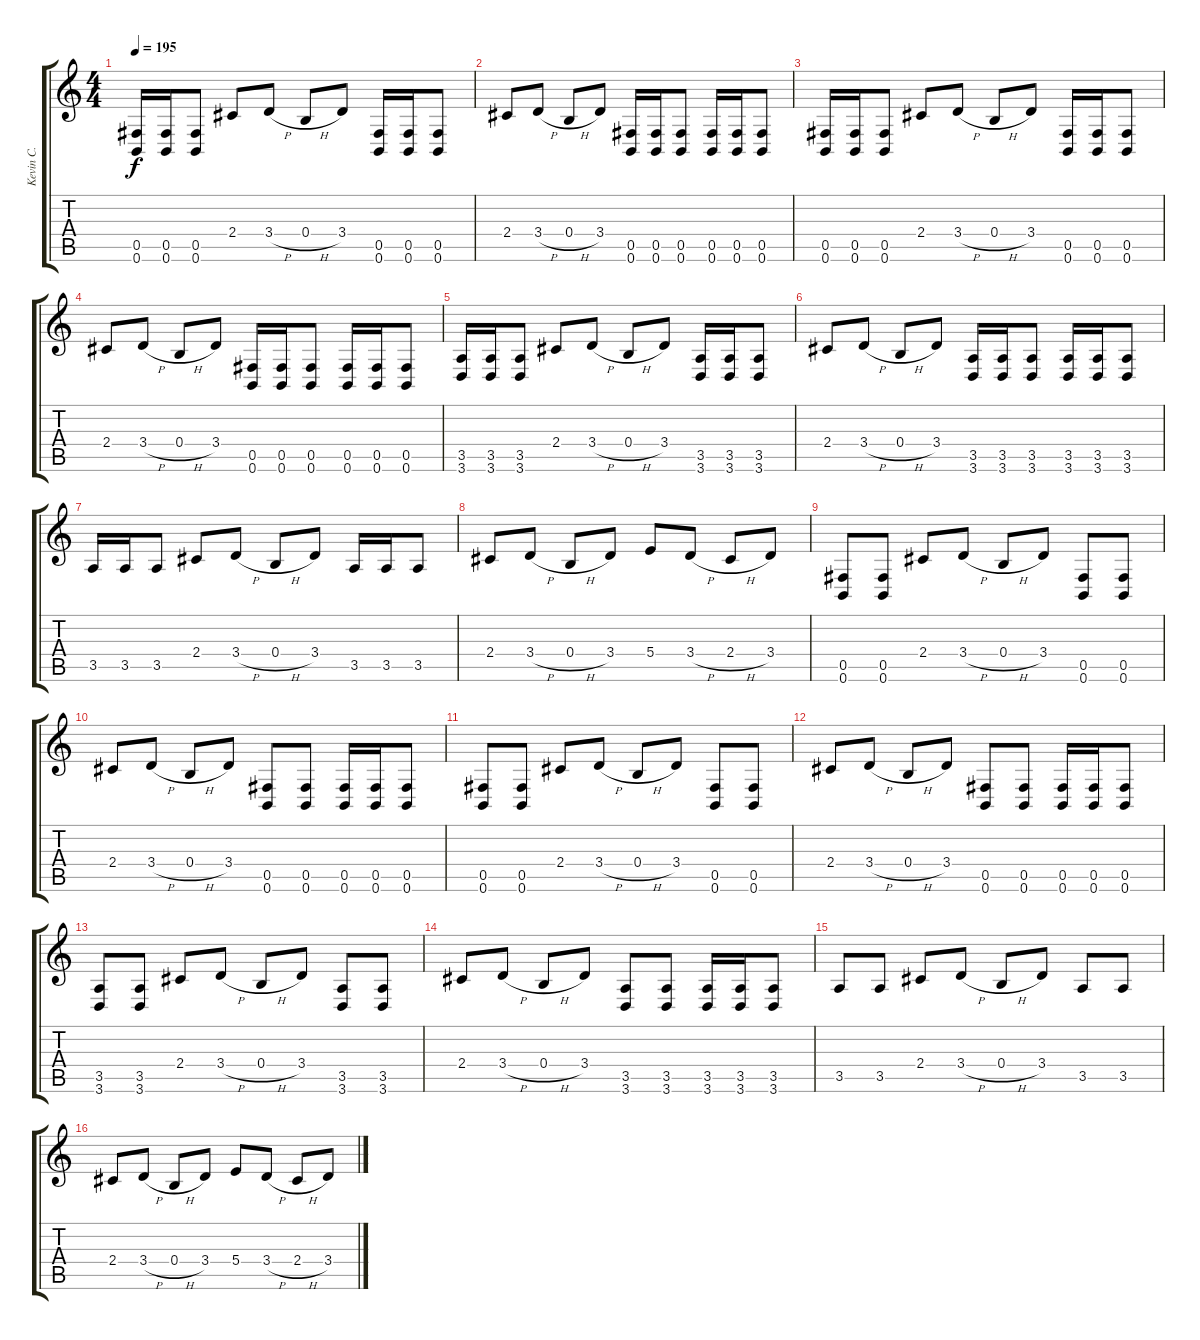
\track ("Kevin C." "Kevin C.") {instrument distortionguitar}
\staff {score tabs}
\tuning (Db4 Ab3 E3 B2 Gb2 B1) {hide}
\ts (4 4)
\tempo 195
\clef g2
\ks c
(0.5 0.6).16{dy f} (0.5 0.6).16 (0.5 0.6).8 2.4.8 3.4{h}.8 0.4{h}.8 3.4.8 (0.5 0.6).16 (0.5 0.6).16 (0.5 0.6).8 |
2.4.8 3.4{h}.8 0.4{h}.8 3.4.8 (0.5 0.6).16 (0.5 0.6).16 (0.5 0.6).8 (0.5 0.6).16 (0.5 0.6).16 (0.5 0.6).8 |
(0.5 0.6).16 (0.5 0.6).16 (0.5 0.6).8 2.4.8 3.4{h}.8 0.4{h}.8 3.4.8 (0.5 0.6).16 (0.5 0.6).16 (0.5 0.6).8 |
2.4.8 3.4{h}.8 0.4{h}.8 3.4.8 (0.5 0.6).16 (0.5 0.6).16 (0.5 0.6).8 (0.5 0.6).16 (0.5 0.6).16 (0.5 0.6).8 |
(3.5 3.6).16 (3.5 3.6).16 (3.5 3.6).8 2.4.8 3.4{h}.8 0.4{h}.8 3.4.8 (3.5 3.6).16 (3.5 3.6).16 (3.5 3.6).8 |
2.4.8 3.4{h}.8 0.4{h}.8 3.4.8 (3.5 3.6).16 (3.5 3.6).16 (3.5 3.6).8 (3.5 3.6).16 (3.5 3.6).16 (3.5 3.6).8 |
3.5.16 3.5.16 3.5.8 2.4.8 3.4{h}.8 0.4{h}.8 3.4.8 3.5.16 3.5.16 3.5.8 |
2.4.8 3.4{h}.8 0.4{h}.8 3.4.8 5.4.8 3.4{h}.8 2.4{h}.8 3.4.8 |
(0.5 0.6).8 (0.5 0.6).8 2.4.8 3.4{h}.8 0.4{h}.8 3.4.8 (0.5 0.6).8 (0.5 0.6).8 |
2.4.8 3.4{h}.8 0.4{h}.8 3.4.8 (0.5 0.6).8 (0.5 0.6).8 (0.5 0.6).16 (0.5 0.6).16 (0.5 0.6).8 |
(0.5 0.6).8 (0.5 0.6).8 2.4.8 3.4{h}.8 0.4{h}.8 3.4.8 (0.5 0.6).8 (0.5 0.6).8 |
2.4.8 3.4{h}.8 0.4{h}.8 3.4.8 (0.5 0.6).8 (0.5 0.6).8 (0.5 0.6).16 (0.5 0.6).16 (0.5 0.6).8 |
(3.5 3.6).8 (3.5 3.6).8 2.4.8 3.4{h}.8 0.4{h}.8 3.4.8 (3.5 3.6).8 (3.5 3.6).8 |
2.4.8 3.4{h}.8 0.4{h}.8 3.4.8 (3.5 3.6).8 (3.5 3.6).8 (3.5 3.6).16 (3.5 3.6).16 (3.5 3.6).8 |
3.5.8 3.5.8 2.4.8 3.4{h}.8 0.4{h}.8 3.4.8 3.5.8 3.5.8 |
2.4.8 3.4{h}.8 0.4{h}.8 3.4.8 5.4.8 3.4{h}.8 2.4{h}.8 3.4.8
